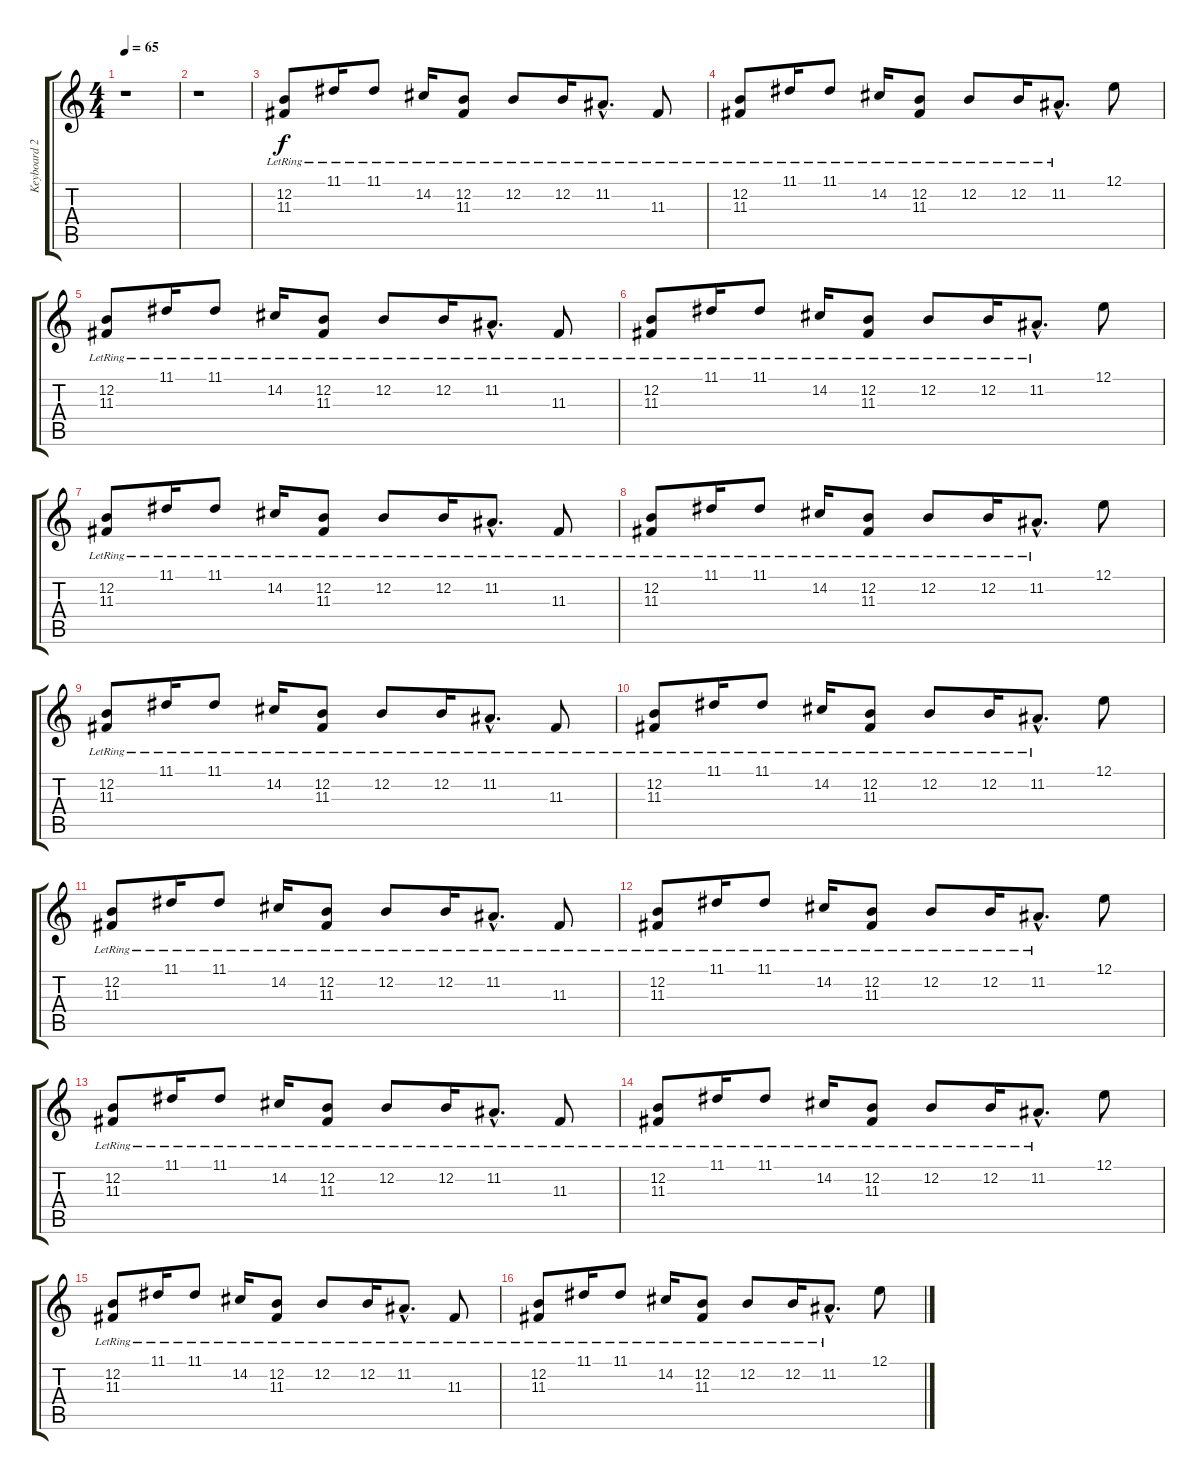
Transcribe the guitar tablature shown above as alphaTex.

\track ("Keyboard 2" "Keyboard 2") {instrument brightacousticpiano}
\staff {score tabs}
\tuning (E4 B3 G3 D3 A2 E2) {hide}
\ts (4 4)
\tempo 65
\clef g2
\ks c
r.1{dy f} |
r.1 |
\section ("" "")
(12.2{lr} 11.3{lr}).8 11.1{lr}.16 11.1{lr}.8 14.2{lr}.16 (12.2{lr} 11.3{lr}).8 12.2{lr}.8 12.2{lr}.16 11.2{hac lr}.8{d} 11.3{lr}.8 |
(12.2{lr} 11.3{lr}).8 11.1{lr}.16 11.1{lr}.8 14.2{lr}.16 (12.2{lr} 11.3{lr}).8 12.2{lr}.8 12.2{lr}.16 11.2{hac lr}.8{d} 12.1.8 |
(12.2{lr} 11.3{lr}).8 11.1{lr}.16 11.1{lr}.8 14.2{lr}.16 (12.2{lr} 11.3{lr}).8 12.2{lr}.8 12.2{lr}.16 11.2{hac lr}.8{d} 11.3{lr}.8 |
(12.2{lr} 11.3{lr}).8 11.1{lr}.16 11.1{lr}.8 14.2{lr}.16 (12.2{lr} 11.3{lr}).8 12.2{lr}.8 12.2{lr}.16 11.2{hac lr}.8{d} 12.1.8 |
\section ("" "")
(12.2{lr} 11.3{lr}).8 11.1{lr}.16 11.1{lr}.8 14.2{lr}.16 (12.2{lr} 11.3{lr}).8 12.2{lr}.8 12.2{lr}.16 11.2{hac lr}.8{d} 11.3{lr}.8 |
(12.2{lr} 11.3{lr}).8 11.1{lr}.16 11.1{lr}.8 14.2{lr}.16 (12.2{lr} 11.3{lr}).8 12.2{lr}.8 12.2{lr}.16 11.2{hac lr}.8{d} 12.1.8 |
(12.2{lr} 11.3{lr}).8 11.1{lr}.16 11.1{lr}.8 14.2{lr}.16 (12.2{lr} 11.3{lr}).8 12.2{lr}.8 12.2{lr}.16 11.2{hac lr}.8{d} 11.3{lr}.8 |
(12.2{lr} 11.3{lr}).8 11.1{lr}.16 11.1{lr}.8 14.2{lr}.16 (12.2{lr} 11.3{lr}).8 12.2{lr}.8 12.2{lr}.16 11.2{hac lr}.8{d} 12.1.8 |
\section ("" "")
(12.2{lr} 11.3{lr}).8 11.1{lr}.16 11.1{lr}.8 14.2{lr}.16 (12.2{lr} 11.3{lr}).8 12.2{lr}.8 12.2{lr}.16 11.2{hac lr}.8{d} 11.3{lr}.8 |
(12.2{lr} 11.3{lr}).8 11.1{lr}.16 11.1{lr}.8 14.2{lr}.16 (12.2{lr} 11.3{lr}).8 12.2{lr}.8 12.2{lr}.16 11.2{hac lr}.8{d} 12.1.8 |
(12.2{lr} 11.3{lr}).8 11.1{lr}.16 11.1{lr}.8 14.2{lr}.16 (12.2{lr} 11.3{lr}).8 12.2{lr}.8 12.2{lr}.16 11.2{hac lr}.8{d} 11.3{lr}.8 |
(12.2{lr} 11.3{lr}).8 11.1{lr}.16 11.1{lr}.8 14.2{lr}.16 (12.2{lr} 11.3{lr}).8 12.2{lr}.8 12.2{lr}.16 11.2{hac lr}.8{d} 12.1.8 |
(12.2{lr} 11.3{lr}).8 11.1{lr}.16 11.1{lr}.8 14.2{lr}.16 (12.2{lr} 11.3{lr}).8 12.2{lr}.8 12.2{lr}.16 11.2{hac lr}.8{d} 11.3{lr}.8 |
(12.2{lr} 11.3{lr}).8 11.1{lr}.16 11.1{lr}.8 14.2{lr}.16 (12.2{lr} 11.3{lr}).8 12.2{lr}.8 12.2{lr}.16 11.2{hac lr}.8{d} 12.1.8
